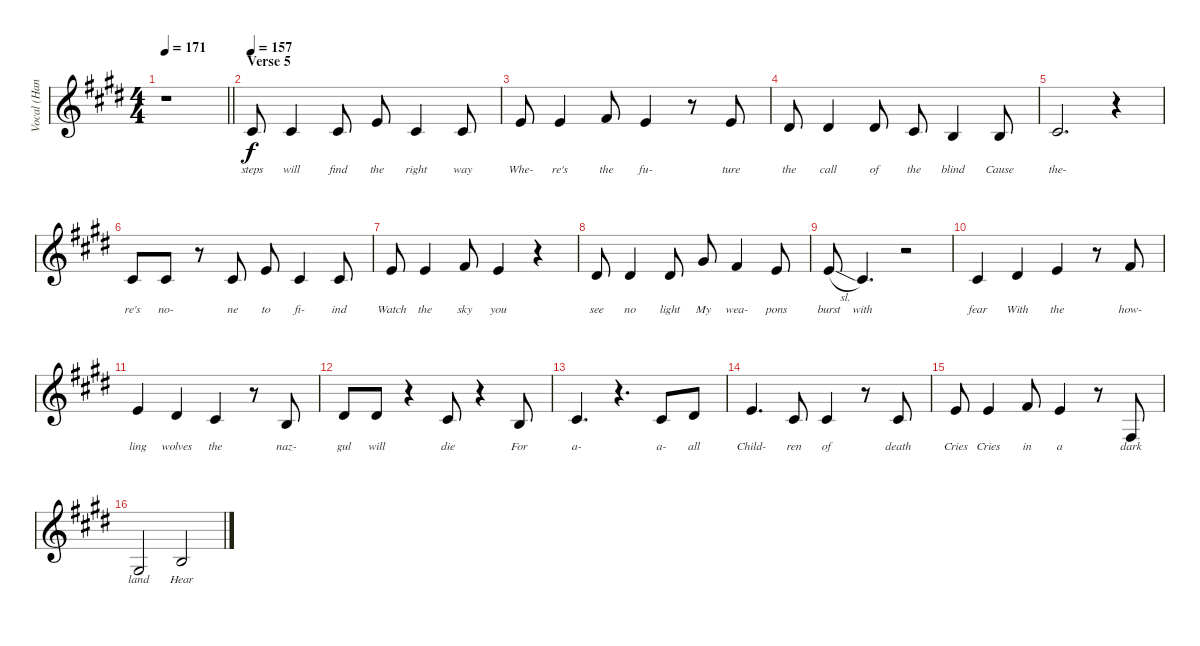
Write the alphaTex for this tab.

\track ("Vocal (Hansi Kursch)" "Vocal (Han") {instrument flute}
\staff {score}
\tuning (E4 B3 G3 D3 A2 E2) {hide}
\ts (4 4)
\tempo 171
\clef g2
\barLineRight lightlight
\ks c#minor
r.1{dy f} |
\section ("" "Verse 5")
\tempo 157
11.4.8{lyrics (0 "steps") lyrics (1 "") lyrics (2 "") lyrics (3 "") lyrics (4 "")} 11.4.4{lyrics (0 "will") lyrics (1 "") lyrics (2 "") lyrics (3 "") lyrics (4 "")} 11.4.8{lyrics (0 "find") lyrics (1 "") lyrics (2 "") lyrics (3 "") lyrics (4 "")} 9.3.8{lyrics (0 "the") lyrics (1 "") lyrics (2 "") lyrics (3 "") lyrics (4 "")} 11.4.4{lyrics (0 "right") lyrics (1 "") lyrics (2 "") lyrics (3 "") lyrics (4 "")} 11.4.8{lyrics (0 "way") lyrics (1 "") lyrics (2 "") lyrics (3 "") lyrics (4 "")} |
9.3.8{lyrics (0 "Whe-") lyrics (1 "") lyrics (2 "") lyrics (3 "") lyrics (4 "")} 9.3.4{lyrics (0 "re's") lyrics (1 "") lyrics (2 "") lyrics (3 "") lyrics (4 "")} 11.3.8{lyrics (0 "the") lyrics (1 "") lyrics (2 "") lyrics (3 "") lyrics (4 "")} 9.3.4{lyrics (0 "fu-") lyrics (1 "") lyrics (2 "") lyrics (3 "") lyrics (4 "")} r.8 9.3.8{lyrics (0 "ture") lyrics (1 "") lyrics (2 "") lyrics (3 "") lyrics (4 "")} |
8.3.8{lyrics (0 "the") lyrics (1 "") lyrics (2 "") lyrics (3 "") lyrics (4 "")} 8.3.4{lyrics (0 "call") lyrics (1 "") lyrics (2 "") lyrics (3 "") lyrics (4 "")} 8.3.8{lyrics (0 "of") lyrics (1 "") lyrics (2 "") lyrics (3 "") lyrics (4 "")} 11.4.8{lyrics (0 "the") lyrics (1 "") lyrics (2 "") lyrics (3 "") lyrics (4 "")} 9.4.4{lyrics (0 "blind") lyrics (1 "") lyrics (2 "") lyrics (3 "") lyrics (4 "")} 9.4.8{lyrics (0 "Cause") lyrics (1 "") lyrics (2 "") lyrics (3 "") lyrics (4 "")} |
11.4.2{d lyrics (0 "the-") lyrics (1 "") lyrics (2 "") lyrics (3 "") lyrics (4 "")} r.4 |
11.4.8{lyrics (0 "re's") lyrics (1 "") lyrics (2 "") lyrics (3 "") lyrics (4 "")} 11.4.8{lyrics (0 "no-") lyrics (1 "") lyrics (2 "") lyrics (3 "") lyrics (4 "")} r.8 11.4.8{lyrics (0 "ne") lyrics (1 "") lyrics (2 "") lyrics (3 "") lyrics (4 "")} 9.3.8{lyrics (0 "to") lyrics (1 "") lyrics (2 "") lyrics (3 "") lyrics (4 "")} 11.4.4{lyrics (0 "fi-") lyrics (1 "") lyrics (2 "") lyrics (3 "") lyrics (4 "")} 11.4.8{lyrics (0 "ind") lyrics (1 "") lyrics (2 "") lyrics (3 "") lyrics (4 "")} |
9.3.8{lyrics (0 "Watch") lyrics (1 "") lyrics (2 "") lyrics (3 "") lyrics (4 "")} 9.3.4{lyrics (0 "the") lyrics (1 "") lyrics (2 "") lyrics (3 "") lyrics (4 "")} 11.3.8{lyrics (0 "sky") lyrics (1 "") lyrics (2 "") lyrics (3 "") lyrics (4 "")} 9.3.4{lyrics (0 "you") lyrics (1 "") lyrics (2 "") lyrics (3 "") lyrics (4 "")} r.4 |
8.3.8{lyrics (0 "see") lyrics (1 "") lyrics (2 "") lyrics (3 "") lyrics (4 "")} 8.3.4{lyrics (0 "no") lyrics (1 "") lyrics (2 "") lyrics (3 "") lyrics (4 "")} 8.3.8{lyrics (0 "light") lyrics (1 "") lyrics (2 "") lyrics (3 "") lyrics (4 "")} 9.2.8{lyrics (0 "My") lyrics (1 "") lyrics (2 "") lyrics (3 "") lyrics (4 "")} 11.3.4{lyrics (0 "wea-") lyrics (1 "") lyrics (2 "") lyrics (3 "") lyrics (4 "")} 9.3.8{lyrics (0 "pons") lyrics (1 "") lyrics (2 "") lyrics (3 "") lyrics (4 "")} |
14.4{sl}.8{lyrics (0 "burst") lyrics (1 "") lyrics (2 "") lyrics (3 "") lyrics (4 "")} 11.4.4{d lyrics (0 "with") lyrics (1 "") lyrics (2 "") lyrics (3 "") lyrics (4 "")} r.2 |
11.4.4{lyrics (0 "fear") lyrics (1 "") lyrics (2 "") lyrics (3 "") lyrics (4 "")} 8.3.4{lyrics (0 "With") lyrics (1 "") lyrics (2 "") lyrics (3 "") lyrics (4 "")} 9.3.4{lyrics (0 "the") lyrics (1 "") lyrics (2 "") lyrics (3 "") lyrics (4 "")} r.8 11.3.8{lyrics (0 "how-") lyrics (1 "") lyrics (2 "") lyrics (3 "") lyrics (4 "")} |
9.3.4{lyrics (0 "ling") lyrics (1 "") lyrics (2 "") lyrics (3 "") lyrics (4 "")} 8.3.4{lyrics (0 "wolves") lyrics (1 "") lyrics (2 "") lyrics (3 "") lyrics (4 "")} 11.4.4{lyrics (0 "the") lyrics (1 "") lyrics (2 "") lyrics (3 "") lyrics (4 "")} r.8 9.4.8{lyrics (0 "naz-") lyrics (1 "") lyrics (2 "") lyrics (3 "") lyrics (4 "")} |
8.3.8{lyrics (0 "gul") lyrics (1 "") lyrics (2 "") lyrics (3 "") lyrics (4 "")} 8.3.8{lyrics (0 "will") lyrics (1 "") lyrics (2 "") lyrics (3 "") lyrics (4 "")} r.4 11.4.8{lyrics (0 "die") lyrics (1 "") lyrics (2 "") lyrics (3 "") lyrics (4 "")} r.4 9.4.8{lyrics (0 "For") lyrics (1 "") lyrics (2 "") lyrics (3 "") lyrics (4 "")} |
11.4.4{d lyrics (0 "a-") lyrics (1 "") lyrics (2 "") lyrics (3 "") lyrics (4 "")} r.4{d} 11.4.8{lyrics (0 "a-") lyrics (1 "") lyrics (2 "") lyrics (3 "") lyrics (4 "")} 8.3.8{lyrics (0 "all") lyrics (1 "") lyrics (2 "") lyrics (3 "") lyrics (4 "")} |
9.3.4{d lyrics (0 "Child-") lyrics (1 "") lyrics (2 "") lyrics (3 "") lyrics (4 "")} 11.4.8{lyrics (0 "ren") lyrics (1 "") lyrics (2 "") lyrics (3 "") lyrics (4 "")} 11.4.4{lyrics (0 "of") lyrics (1 "") lyrics (2 "") lyrics (3 "") lyrics (4 "")} r.8 11.4.8{lyrics (0 "death") lyrics (1 "") lyrics (2 "") lyrics (3 "") lyrics (4 "")} |
9.3.8{lyrics (0 "Cries") lyrics (1 "") lyrics (2 "") lyrics (3 "") lyrics (4 "")} 9.3.4{lyrics (0 "Cries") lyrics (1 "") lyrics (2 "") lyrics (3 "") lyrics (4 "")} 11.3.8{lyrics (0 "in") lyrics (1 "") lyrics (2 "") lyrics (3 "") lyrics (4 "")} 9.3.4{lyrics (0 "a") lyrics (1 "") lyrics (2 "") lyrics (3 "") lyrics (4 "")} r.8 9.5.8{lyrics (0 "dark") lyrics (1 "") lyrics (2 "") lyrics (3 "") lyrics (4 "")} |
11.5.2{lyrics (0 "land") lyrics (1 "") lyrics (2 "") lyrics (3 "") lyrics (4 "")} 9.4.2{lyrics (0 "Hear") lyrics (1 "") lyrics (2 "") lyrics (3 "") lyrics (4 "")}
